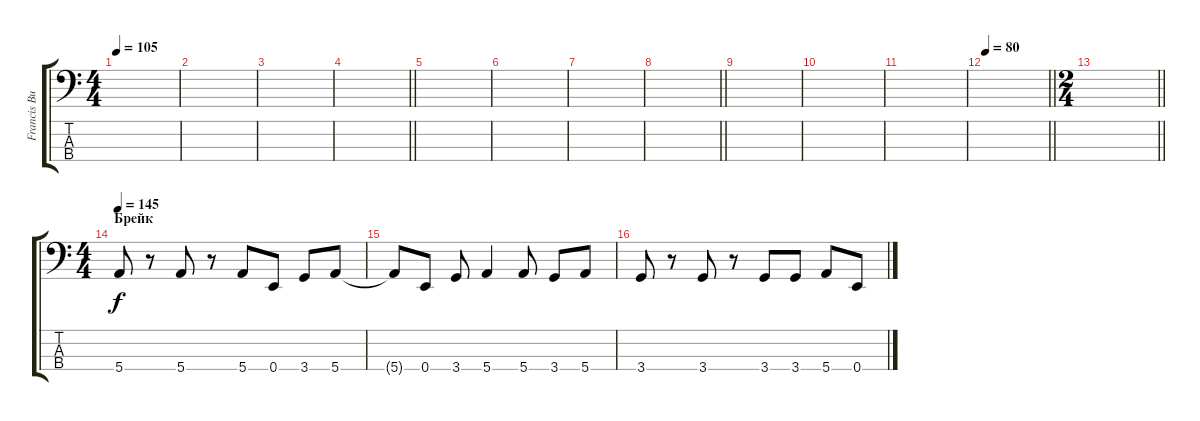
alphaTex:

\track ("Francis Bucholz" "Francis Bu") {instrument electricbassfinger}
\staff {score tabs}
\tuning (G2 D2 A1 E1) {hide}
\ts (4 4)
\tempo 105
\clef f4
\ks c
|
|
|
\barLineRight lightlight
|
|
|
|
\barLineRight lightlight
|
|
|
|
\tempo 80
\barLineRight lightlight
|
\ts (2 4)
\barLineRight lightlight
|
\ts (4 4)
\section ("" "Брейк")
\tempo 145
5.4.8 r.8 5.4.8 r.8 5.4.8 0.4.8 3.4.8 5.4.8 |
5.4{t}.8 0.4.8 3.4.8 5.4.4 5.4.8 3.4.8 5.4.8 |
3.4.8 r.8 3.4.8 r.8 3.4.8 3.4.8 5.4.8 0.4.8
